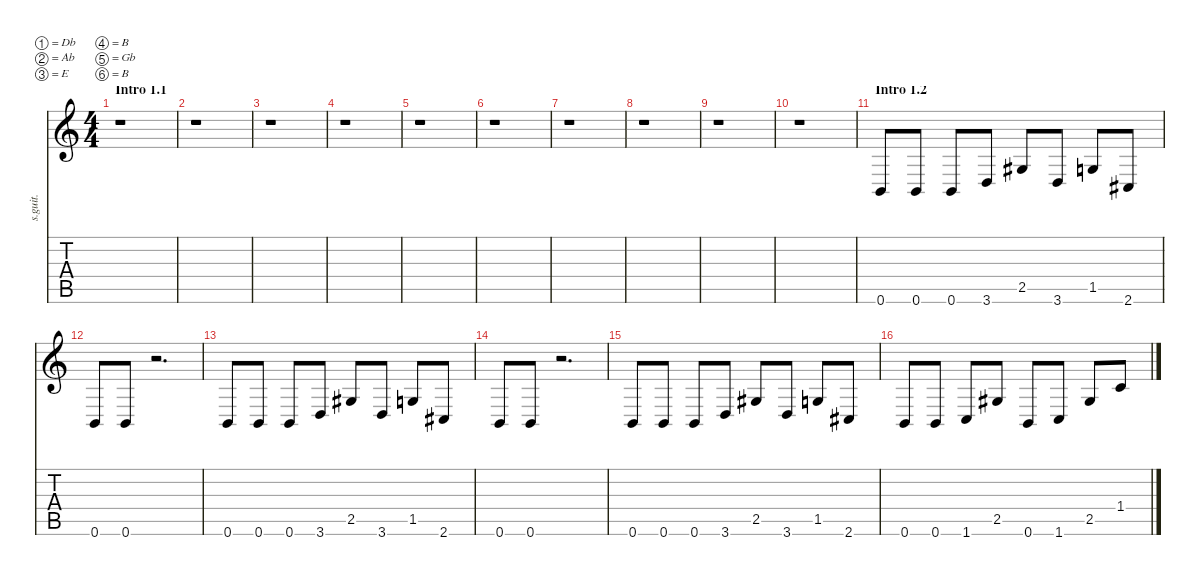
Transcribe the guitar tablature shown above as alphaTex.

\defaultSystemsLayout 4
\hideDynamics
\bracketExtendMode nobrackets
\track ("Josh Brainard" "s.guit.") {instrument distortionguitar}
\staff {score tabs}
\tuning (Db4 Ab3 E3 B2 Gb2 B1)
\ts (4 4)
\beaming (8 2 2 2 2)
\section ("" "Intro 1.1")
\tempo (192 hide)
\clef g2
\ks c
r.1{dy f instrument distortionguitar} |
r.1 |
r.1 |
r.1 |
r.1 |
r.1 |
r.1 |
r.1 |
r.1 |
r.1 |
\section ("" "Intro 1.2")
0.6.8{lyrics (0 "") lyrics (1 "") lyrics (2 "") lyrics (3 "") lyrics (4 "")} 0.6.8{lyrics (0 "") lyrics (1 "") lyrics (2 "") lyrics (3 "") lyrics (4 "")} 0.6.8{lyrics (0 "") lyrics (1 "") lyrics (2 "") lyrics (3 "") lyrics (4 "")} 3.6.8{lyrics (0 "") lyrics (1 "") lyrics (2 "") lyrics (3 "") lyrics (4 "")} 2.5{acc #}.8{lyrics (0 "") lyrics (1 "") lyrics (2 "") lyrics (3 "") lyrics (4 "")} 3.6.8{lyrics (0 "") lyrics (1 "") lyrics (2 "") lyrics (3 "") lyrics (4 "")} 1.5.8{lyrics (0 "") lyrics (1 "") lyrics (2 "") lyrics (3 "") lyrics (4 "")} 2.6{acc #}.8{lyrics (0 "") lyrics (1 "") lyrics (2 "") lyrics (3 "") lyrics (4 "")} |
0.6.8{lyrics (0 "") lyrics (1 "") lyrics (2 "") lyrics (3 "") lyrics (4 "")} 0.6.8{lyrics (0 "") lyrics (1 "") lyrics (2 "") lyrics (3 "") lyrics (4 "")} r.2{d} |
0.6.8{lyrics (0 "") lyrics (1 "") lyrics (2 "") lyrics (3 "") lyrics (4 "")} 0.6.8{lyrics (0 "") lyrics (1 "") lyrics (2 "") lyrics (3 "") lyrics (4 "")} 0.6.8{lyrics (0 "") lyrics (1 "") lyrics (2 "") lyrics (3 "") lyrics (4 "")} 3.6.8{lyrics (0 "") lyrics (1 "") lyrics (2 "") lyrics (3 "") lyrics (4 "") dy fff} 2.5{acc #}.8{lyrics (0 "") lyrics (1 "") lyrics (2 "") lyrics (3 "") lyrics (4 "")} 3.6.8{lyrics (0 "") lyrics (1 "") lyrics (2 "") lyrics (3 "") lyrics (4 "")} 1.5.8{lyrics (0 "") lyrics (1 "") lyrics (2 "") lyrics (3 "") lyrics (4 "")} 2.6{acc #}.8{lyrics (0 "") lyrics (1 "") lyrics (2 "") lyrics (3 "") lyrics (4 "") dy f} |
0.6.8{lyrics (0 "") lyrics (1 "") lyrics (2 "") lyrics (3 "") lyrics (4 "")} 0.6.8{lyrics (0 "") lyrics (1 "") lyrics (2 "") lyrics (3 "") lyrics (4 "")} r.2{d} |
0.6.8{lyrics (0 "") lyrics (1 "") lyrics (2 "") lyrics (3 "") lyrics (4 "")} 0.6.8{lyrics (0 "") lyrics (1 "") lyrics (2 "") lyrics (3 "") lyrics (4 "")} 0.6.8{lyrics (0 "") lyrics (1 "") lyrics (2 "") lyrics (3 "") lyrics (4 "")} 3.6.8{lyrics (0 "") lyrics (1 "") lyrics (2 "") lyrics (3 "") lyrics (4 "") dy fff} 2.5{acc #}.8{lyrics (0 "") lyrics (1 "") lyrics (2 "") lyrics (3 "") lyrics (4 "")} 3.6.8{lyrics (0 "") lyrics (1 "") lyrics (2 "") lyrics (3 "") lyrics (4 "")} 1.5.8{lyrics (0 "") lyrics (1 "") lyrics (2 "") lyrics (3 "") lyrics (4 "")} 2.6{acc #}.8{lyrics (0 "") lyrics (1 "") lyrics (2 "") lyrics (3 "") lyrics (4 "") dy f} |
0.6.8{lyrics (0 "") lyrics (1 "") lyrics (2 "") lyrics (3 "") lyrics (4 "")} 0.6.8{lyrics (0 "") lyrics (1 "") lyrics (2 "") lyrics (3 "") lyrics (4 "")} 1.6.8{lyrics (0 "") lyrics (1 "") lyrics (2 "") lyrics (3 "") lyrics (4 "")} 2.5{acc #}.8{lyrics (0 "") lyrics (1 "") lyrics (2 "") lyrics (3 "") lyrics (4 "")} 0.6.8{lyrics (0 "") lyrics (1 "") lyrics (2 "") lyrics (3 "") lyrics (4 "")} 1.6.8{lyrics (0 "") lyrics (1 "") lyrics (2 "") lyrics (3 "") lyrics (4 "")} 2.5{acc #}.8{lyrics (0 "") lyrics (1 "") lyrics (2 "") lyrics (3 "") lyrics (4 "")} 1.4.8{lyrics (0 "") lyrics (1 "") lyrics (2 "") lyrics (3 "") lyrics (4 "")}
